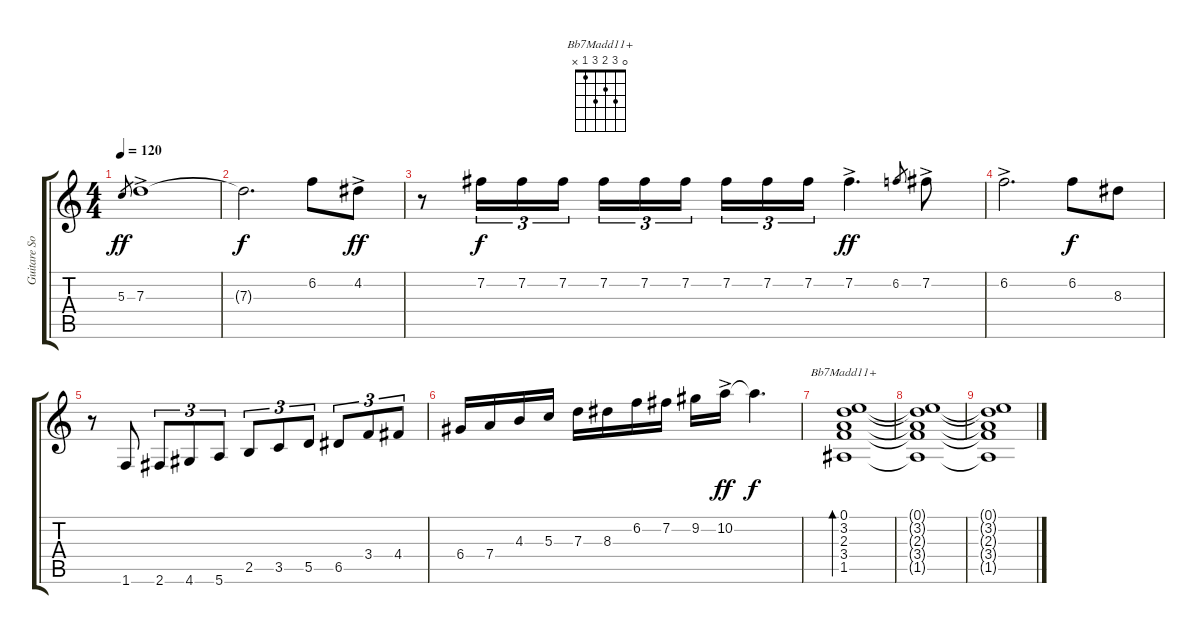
\track ("Guitare Solo" "Guitare So") {instrument acousticguitarsteel}
\staff {score tabs}
\tuning (E4 B3 G3 D3 A2 E2) {hide}
\chord ("Bb7Madd11+" 0 3 2 3 1 x)
\ts (4 4)
\tempo 120
\clef g2
\ks c
5.3.8{gr dy ff} 7.3{ac}.1 |
7.3{t}.2{d dy f} 6.2.8 4.2{ac}.8{dy ff} |
r.8 7.2.16{tu (3 2) dy f} 7.2.16{tu (3 2)} 7.2.16{tu (3 2)} 7.2.16{tu (3 2)} 7.2.16{tu (3 2)} 7.2.16{tu (3 2) beam splitsecondary} 7.2.16{tu (3 2)} 7.2.16{tu (3 2)} 7.2.16{tu (3 2)} 7.2{ac}.4{d dy ff} 6.2.8{gr} 7.2{ac}.8 |
6.2{ac}.2{d} 6.2.8{dy f} 8.3.8 |
r.8 1.6.8 2.6.8{tu (3 2)} 4.6.8{tu (3 2)} 5.6.8{tu (3 2)} 2.5.8{tu (3 2)} 3.5.8{tu (3 2)} 5.5.8{tu (3 2)} 6.5.8{tu (3 2)} 3.4.8{tu (3 2)} 4.4.8{tu (3 2)} |
6.4.16 7.4.16 4.3.16 5.3.16 7.3.16 8.3.16 6.2.16 7.2.16 9.2.16 10.2{ac}.16{dy ff} 10.2{t}.4{d dy f} |
(0.1 3.2 2.3 3.4 1.5).1{bd 480 ch "Bb7Madd11+"} |
(0.1{t} 3.2{t} 2.3{t} 3.4{t} 1.5{t}).1 |
(0.1{t} 3.2{t} 2.3{t} 3.4{t} 1.5{t}).1
